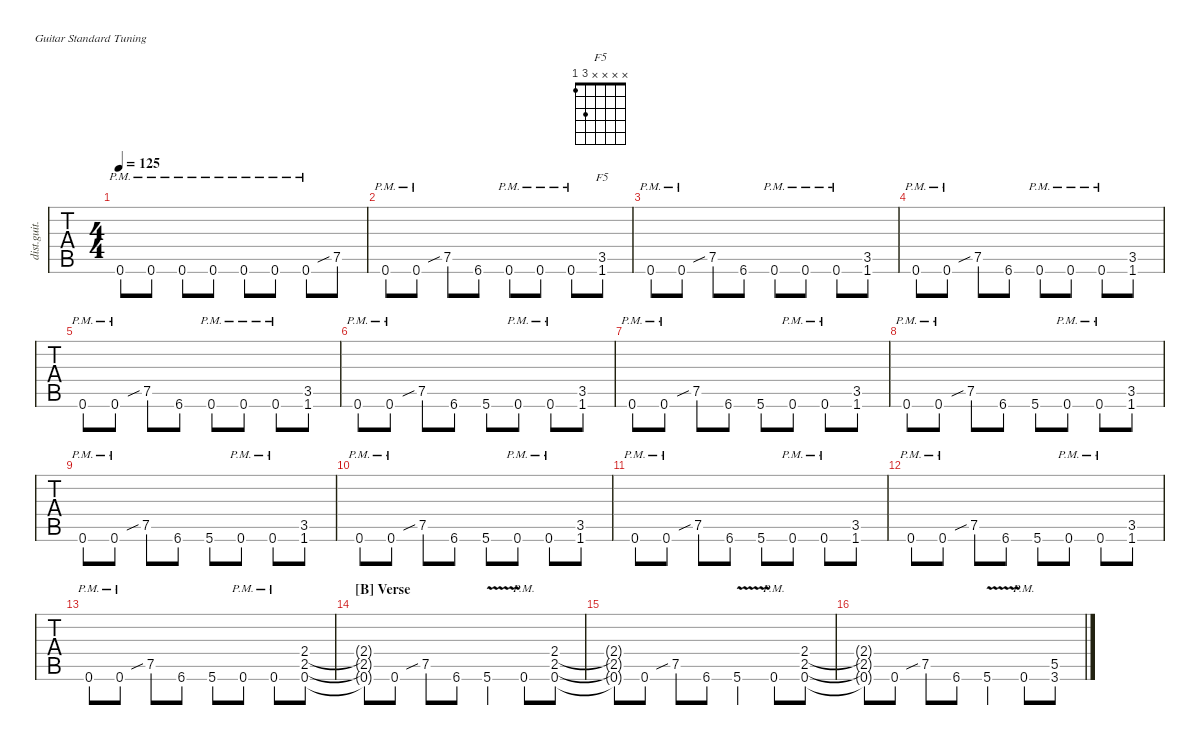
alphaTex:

\defaultSystemsLayout 4
\hideDynamics
\bracketExtendMode nobrackets
\otherSystemsTrackNameOrientation horizontal
\track ("Rhythm Guitar 1 (James)" "dist.guit.") {defaultSystemsLayout 4 multiBarRest instrument distortionguitar}
\staff {tabs}
\tuning (E4 B3 G3 D3 A2 E2)
\chord ("F5" x x x x 3 1) {showfingering false}
\ts (4 4)
\tempo 125
\clef g2
\ks c
0.6{pm}.8{dy mf} 0.6{pm}.8 0.6{pm}.8 0.6{pm}.8 0.6{pm}.8 0.6{pm}.8 0.6{pm}.8 7.5{sib}.8 |
0.6{pm}.8 0.6{pm}.8 7.5{sib}.8 6.6{acc #}.8 0.6{pm}.8 0.6{pm}.8 0.6{pm}.8 (3.5 1.6).8{ch "F5"} |
0.6{pm}.8 0.6{pm}.8 7.5{sib}.8 6.6{acc #}.8 0.6{pm}.8 0.6{pm}.8 0.6{pm}.8 (3.5 1.6).8 |
0.6{pm}.8 0.6{pm}.8 7.5{sib}.8 6.6{acc #}.8 0.6{pm}.8 0.6{pm}.8 0.6{pm}.8 (3.5 1.6).8 |
0.6{pm}.8 0.6{pm}.8 7.5{sib}.8 6.6{acc #}.8 0.6{pm}.8 0.6{pm}.8 0.6{pm}.8 (3.5 1.6).8 |
0.6{pm}.8 0.6{pm}.8 7.5{sib}.8 6.6{acc #}.8 5.6.8 0.6{pm}.8 0.6{pm}.8 (3.5 1.6).8 |
0.6{pm}.8 0.6{pm}.8 7.5{sib}.8 6.6{acc #}.8 5.6.8 0.6{pm}.8 0.6{pm}.8 (3.5 1.6).8 |
0.6{pm}.8 0.6{pm}.8 7.5{sib}.8 6.6{acc #}.8 5.6.8 0.6{pm}.8 0.6{pm}.8 (3.5 1.6).8 |
0.6{pm}.8 0.6{pm}.8 7.5{sib}.8 6.6{acc #}.8 5.6.8 0.6{pm}.8 0.6{pm}.8 (3.5 1.6).8 |
0.6{pm}.8 0.6{pm}.8 7.5{sib}.8 6.6{acc #}.8 5.6.8 0.6{pm}.8 0.6{pm}.8 (3.5 1.6).8 |
0.6{pm}.8 0.6{pm}.8 7.5{sib}.8 6.6{acc #}.8 5.6.8 0.6{pm}.8 0.6{pm}.8 (3.5 1.6).8 |
0.6{pm}.8 0.6{pm}.8 7.5{sib}.8 6.6{acc #}.8 5.6.8 0.6{pm}.8 0.6{pm}.8 (3.5 1.6).8 |
0.6{pm}.8 0.6{pm}.8 7.5{sib}.8 6.6{acc #}.8 5.6.8 0.6{pm}.8 0.6{pm}.8 (2.5 0.6 2.4).8 |
\section ("B" "Verse")
(2.5{t} 0.6{t} 2.4{t}).8 0.6.8 7.5{sib}.8 6.6{acc #}.8 5.6{v}.4 0.6{pm}.8 (0.6 2.5 2.4).8 |
(2.5{t} 0.6{t} 2.4{t}).8 0.6.8 7.5{sib}.8 6.6{acc #}.8 5.6{v}.4 0.6{pm}.8 (0.6 2.5 2.4).8 |
(2.5{t} 0.6{t} 2.4{t}).8 0.6.8 7.5{sib}.8 6.6{acc #}.8 5.6{v}.4 0.6{pm}.8 (3.6 5.5).8
